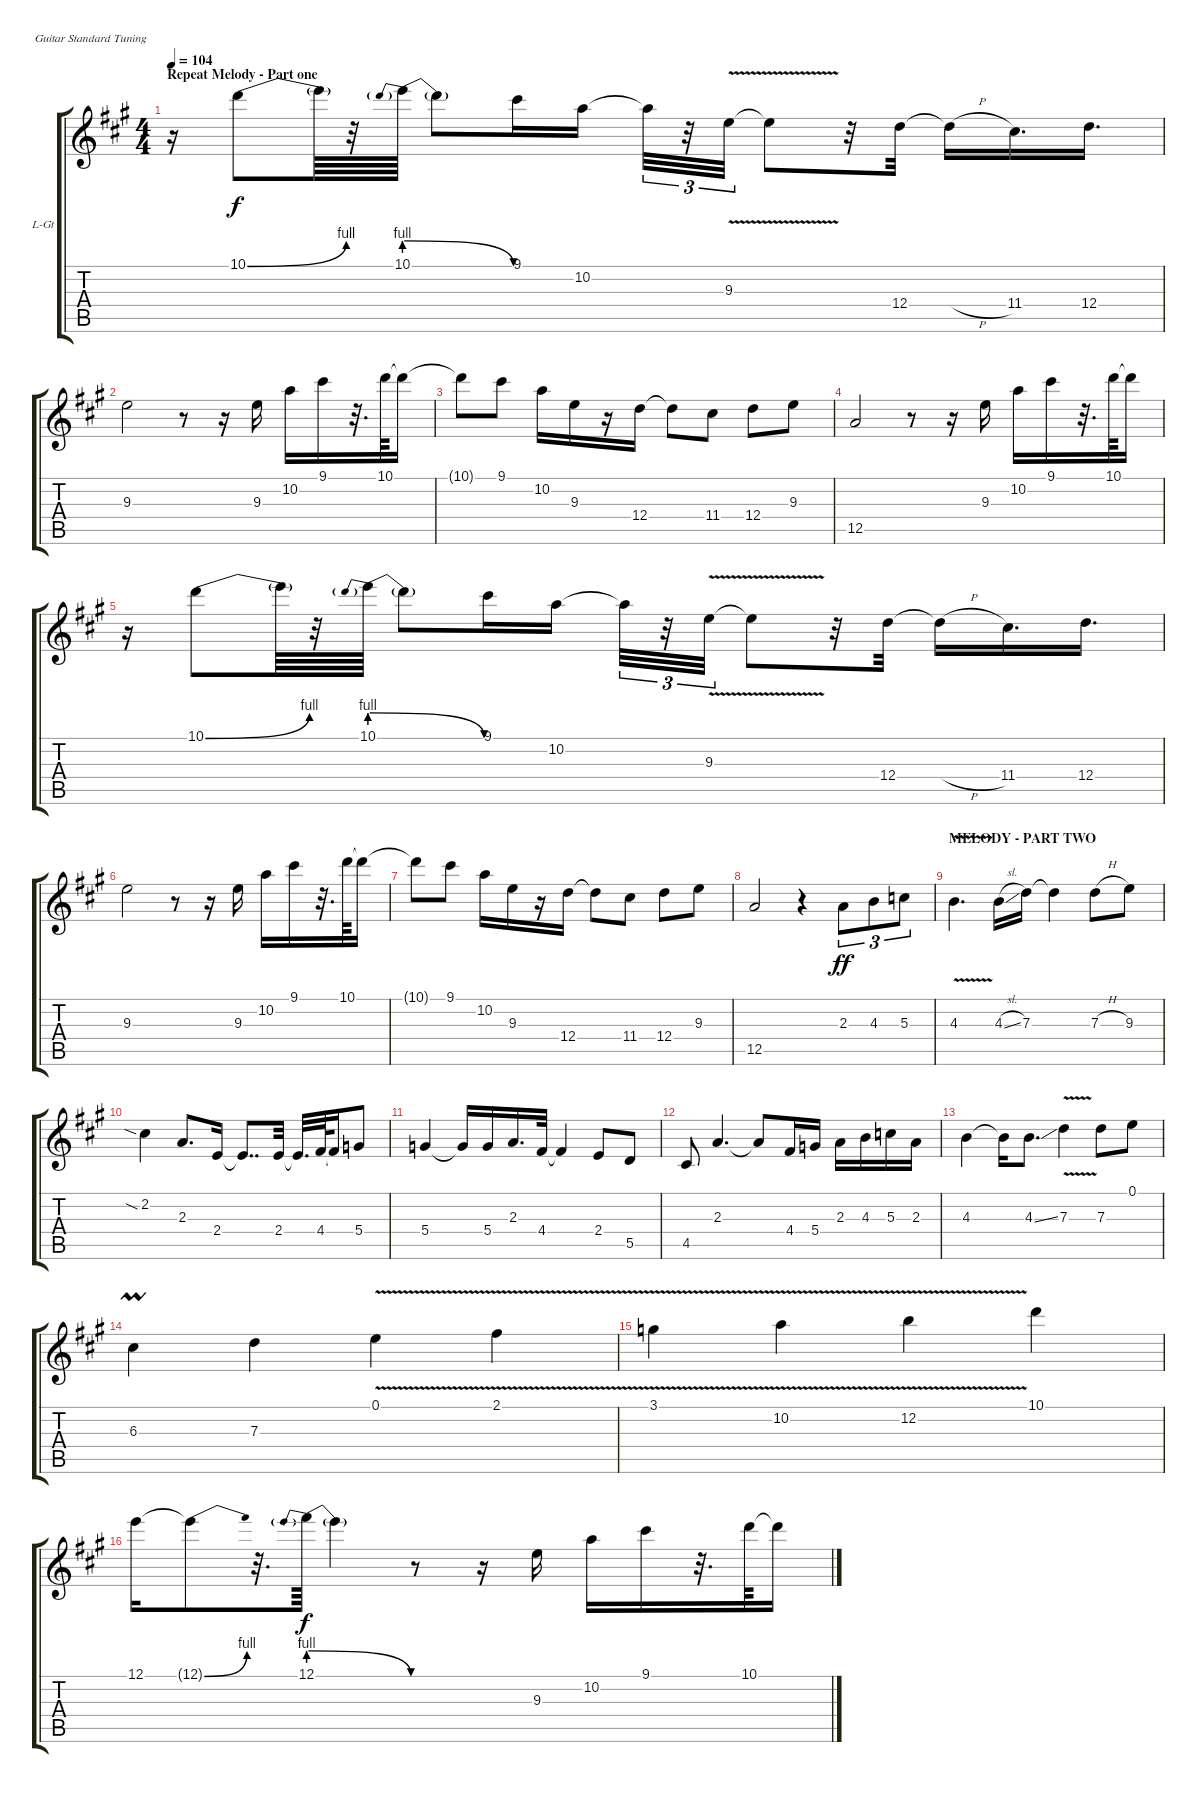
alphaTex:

\bracketExtendMode groupsimilarinstruments
\firstSystemTrackNameOrientation horizontal
\otherSystemsTrackNameOrientation horizontal
\track ("Lead Guitar" "L-Gt") {instrument overdrivenguitar}
\staff {score tabs}
\tuning (E4 B3 G3 D3 A2 E2)
\ts (4 4)
\section ("" "Repeat Melody - Part one")
\tempo 104
\clef g2
\ks a
r.16{dy f} 10.1{be (bend 0 0 12.6 4)}.8 10.1{t}.64 r.32 10.1{be (prebendrelease 0 4 15 0)}.64 10.1{t}.8 9.1.16 10.2.16 10.2{t}.32{tu (3 2)} r.32{tu (3 2)} 9.3{v}.32{tu (3 2)} 9.3{v t}.8 r.32 12.4.32 12.4{h t}.16 11.4.16{d} 12.4.16{d} |
9.3.2 r.8 r.16 9.3.16 10.2.16 9.1.16 r.32{d} 10.1.64 10.1{t}.16 |
10.1{t}.8 9.1.8 10.2.16 9.3.16 r.16 12.4.16 12.4{t}.8 11.4.8 12.4.8 9.3.8 |
12.5.2 r.8 r.16 9.3.16 10.2.16 9.1.16 r.32{d} 10.1.64 10.1{t}.16 |
r.16 10.1{be (bend 0 0 12.6 4)}.8 10.1{t}.64 r.32 10.1{be (prebendrelease 0 4 15 0)}.64 10.1{t}.8 9.1.16 10.2.16 10.2{t}.32{tu (3 2)} r.32{tu (3 2)} 9.3{v}.32{tu (3 2)} 9.3{v t}.8 r.32 12.4.32 12.4{h t}.16 11.4.16{d} 12.4.16{d} |
9.3.2 r.8 r.16 9.3.16 10.2.16 9.1.16 r.32{d} 10.1.64 10.1{t}.16 |
10.1{t}.8 9.1.8 10.2.16 9.3.16 r.16 12.4.16 12.4{t}.8 11.4.8 12.4.8 9.3.8 |
12.5.2 r.4 2.3.8{tu (3 2) dy ff} 4.3.8{tu (3 2)} 5.3.8{tu (3 2)} |
\section ("" "MELODY - PART TWO")
4.3{v}.4{d} 4.3{sl}.16 7.3.16 7.3{t}.4 7.3{h}.8 9.3.8 |
2.2{sia}.4 2.3.8{d} 2.4.16 2.4{t}.8{dd} 2.4.32 2.4{t}.32{d} 4.4.64 4.4{t}.16 5.4.8 |
5.4.4 5.4{t}.16 5.4.16 2.3.16{d} 4.4.32 4.4{t}.4 2.4.8 5.5.8 |
4.5.8 2.3.4{d} 2.3{t}.8 4.4.16 5.4.16 2.3.16 4.3.16 5.3.16 2.3.16 |
4.3.4 4.3{t}.16 4.3{ss}.8{d} 7.3{v}.4 7.3.8 0.1.8 |
6.3{umordent}.4 7.3.4 0.1{v}.4 2.1{v}.4 |
3.1{v}.4 10.2{v}.4 12.2{v}.4 10.1.4 |
12.1.16 12.1{be (bend 21.599999999999998 0 37.199999999999996 4) t}.8 r.32{d} 12.1{be (prebendrelease 0 4 17.4 0)}.64{dy f} 12.1{t}.4 r.8 r.16 9.3.16 10.2.16 9.1.16 r.32{d} 10.1.64 10.1{t}.16
